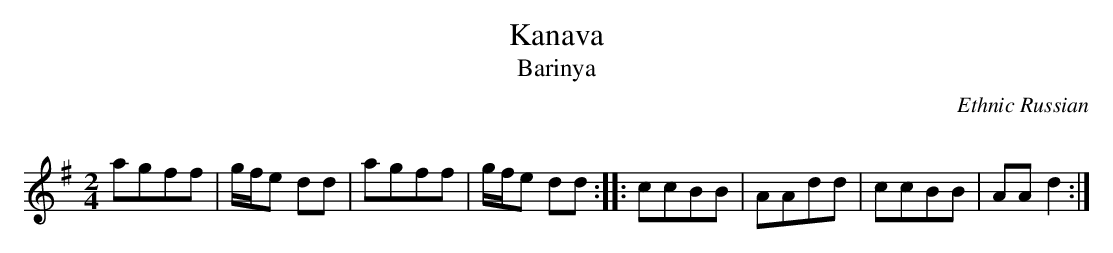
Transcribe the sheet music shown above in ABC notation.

X:1
T:Kanava
T:Barinya
Q:120
O:Ethnic Russian
M:2/4
L:1/8
K:ADor
agff | g/2f/2e dd | agff | g/2f/2e dd :: \
ccBB | AAdd | ccBB | AA d2 :|
